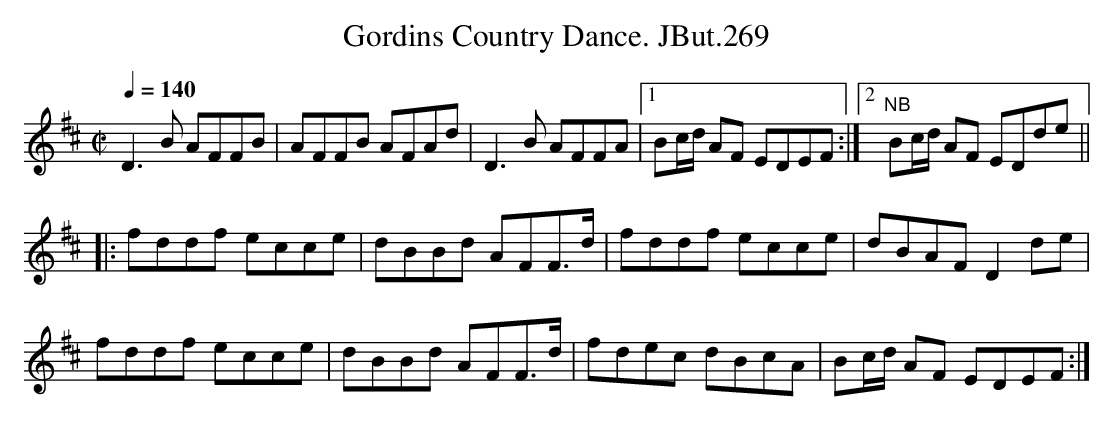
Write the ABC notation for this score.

X:1
T:Gordins Country Dance. JBut.269
M:C|
L:1/8
Q:1/4=140
K:D
D3B AFFB| AFFB AFAd|D3B AFFA|1Bc/d/ AF EDEF:|2 "NB"Bc/d/ AF EDde||
|:fddf ecce|dBBd AFF>d|fddf ecce|dBAF D2de|
fddf ecce|dBBd AFF>d|fdec dBcA|Bc/d/ AF EDEF:|
